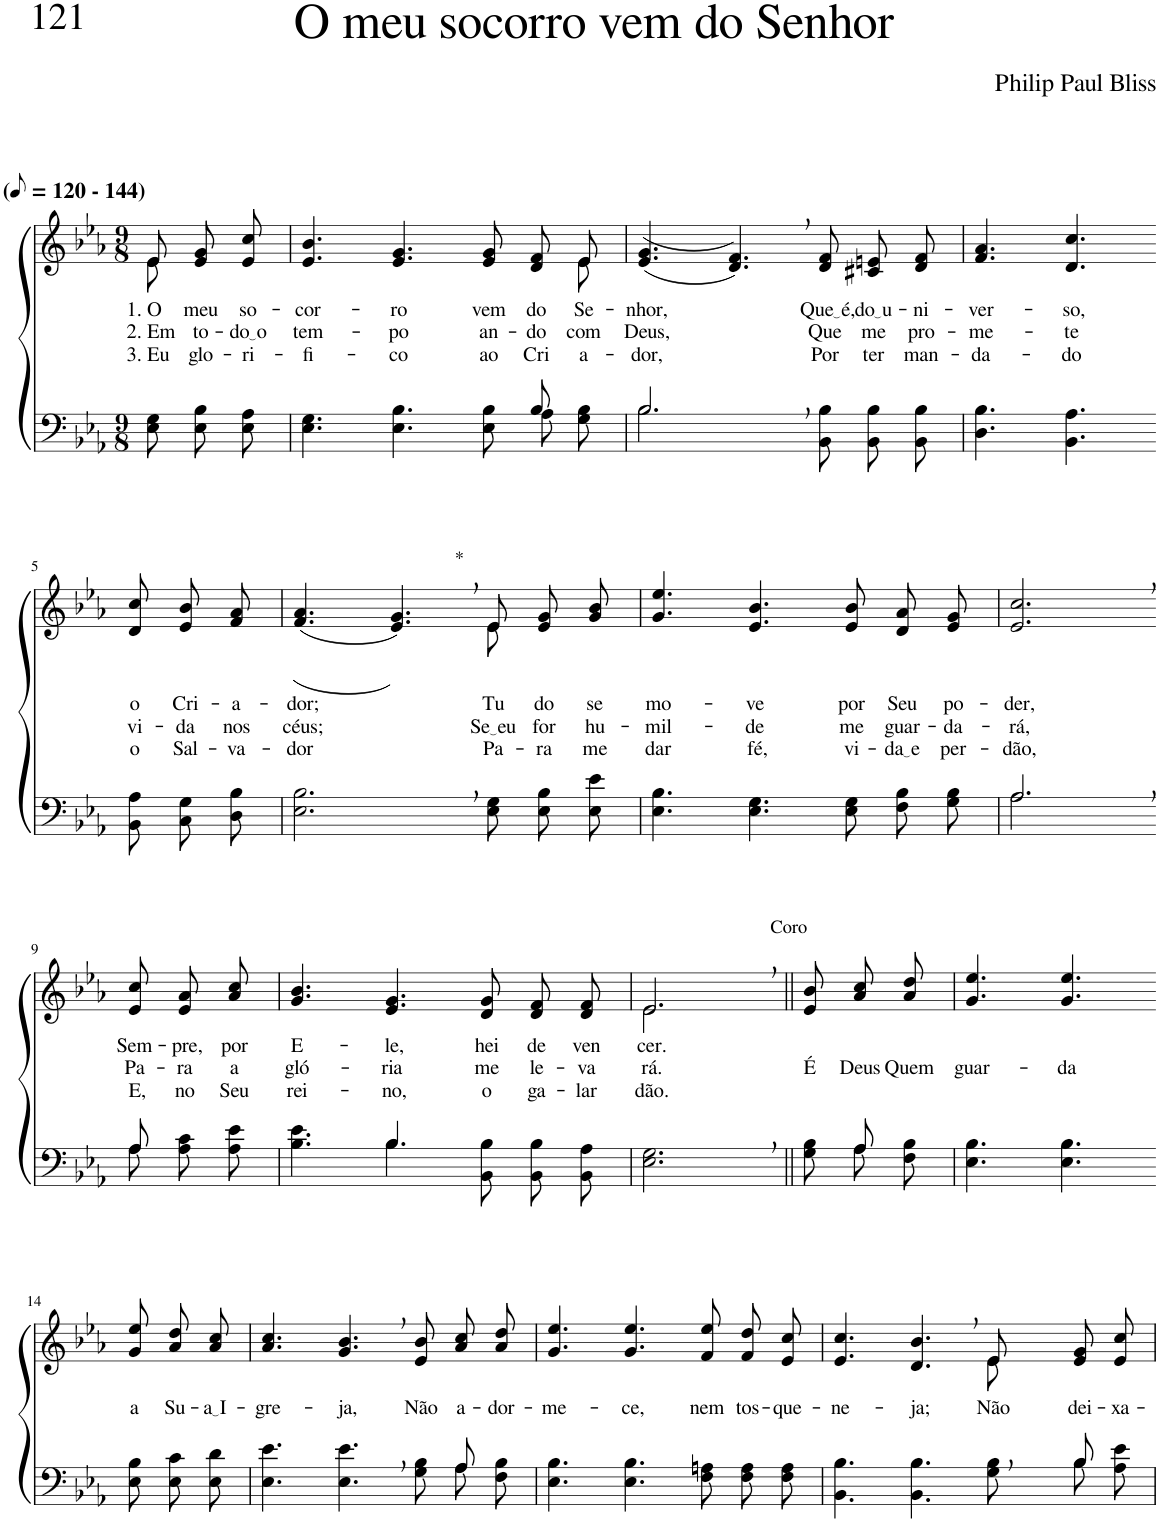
**kern	**kern	**text	**text	**text
*part2	*part1	*part1	*part1	*part1
*staff2	*staff1	*staff1	*staff1	*staff1
*I"Parte III e IV	*I"Parte I e II	*	*	*
*clefF4	*clefG2	*	*	*
*k[b-e-a-]	*k[b-e-a-]	*	*	*
*M9/8	*M9/8	*	*	*
*MM60	*MM60	*	*	*
=1	=1	=1	=1	=1
*	*^	*	*	*
!	!LO:TX:a:B:t=(	!	!	!	!
!	!LO:TX:a:B:t=- 144)	!	!	!	!
!	!	!	!LO:LY:b	!LO:LY:b	!LO:LY:b
8E-\ 8G\L	8e-/L	8e-\	1. O	2. Em	3. Eu
!	!	!	!LO:LY:b	!LO:LY:b	!LO:LY:b
8E-\ 8B-\	8e-/ 8g/	4ryy	meu	to-	glo-
!	!	!	!LO:LY:b	!LO:LY:b	!LO:LY:b
8E-\ 8A-\J	8e-/ 8cc/J	.	so-	do o	-ri-
=2	=2	=2	=2	=2	=2
*^	*	*	*	*	*
!	!	!	!	!LO:LY:b	!LO:LY:b	!LO:LY:b
2..ryy	4.E-\ 4.G\	4.e-/ 4.b-/	1ryy	-cor-	tem-	-fi-
!	!	!	!	!LO:LY:b	!LO:LY:b	!LO:LY:b
.	4.E-\ 4.B-\	4.e-/ 4.g/	.	-ro	-po	-co
!	!	!	!	!LO:LY:b	!LO:LY:b	!LO:LY:b
.	8E-\ 8B-\L	8e-/ 8g/L	.	vem	an-	ao
!	!	!	!	!LO:LY:b	!LO:LY:b	!LO:LY:b
8B-/	8A-\	8d/ 8f/	.	do	-do	Cri-
!	!	!	!	!LO:LY:b	!LO:LY:b	!LO:LY:b
8ryy	8G\ 8B-\J	8e-/J	8e-\	Se-	com	-a-
=3	=3	=3	=3	=3	=3	=3
!	!	!	!	!LO:LY:b	!LO:LY:b	!LO:LY:b
*	*	*v	*v	*	*	*
2.B-,/	2.B-\	((4.e-/ 4.g/	-nhor,	Deus,	-dor,
.	.	4.d/, 4.f/,))	.	.	.
!	!	!	!LO:LY:b	!LO:LY:b	!LO:LY:b
4.ryy	8BB-\ 8B-\L	8d/ 8f/L	Que é,	Que	Por
!	!	!	!LO:LY:b	!LO:LY:b	!LO:LY:b
.	8BB-\ 8B-\	8c#X/ 8en/	do u	me	ter
!	!	!	!LO:LY:b	!LO:LY:b	!LO:LY:b
.	8BB-\ 8B-\J	8d/ 8f/J	-ni-	pro-	man-
=4	=4	=4	=4	=4	=4
!	!	!	!LO:LY:b	!LO:LY:b	!LO:LY:b
*v	*v	*	*	*	*
4.D\ 4.B-\	4.f/ 4.a-/	-ver-	-me-	-da-
!	!	!LO:LY:b	!LO:LY:b	!LO:LY:b
4.BB-\ 4.A-\	4.d/ 4.cc/	-so,	-te	-do
!!LO:LB:g=z
=5-	=5-	=5-	=5-	=5-
!	!	!LO:LY:b	!LO:LY:b	!LO:LY:b
8BB-\ 8A-\L	8d/ 8cc/L	o	vi-	o
!	!	!LO:LY:b	!LO:LY:b	!LO:LY:b
8C\ 8G\	8e-/ 8b-/	Cri-	-da	Sal-
!	!	!LO:LY:b	!LO:LY:b	!LO:LY:b
8D\ 8B-\J	8f/ 8a-/J	-a-	nos	-va-
=6	=6	=6	=6	=6
!	!	!LO:LY:b	!LO:LY:b	!LO:LY:b
*	*^	*	*	*
2.E-\, 2.B-\,	((4.f/ 4.a-/	2.ryy	-dor;	céus;	-dor
!	!LO:TX:a:t=*	!	!	!	!
.	4.e-/, 4.g/,))	.	.	.	.
!	!	!	!	!	!LO:LY:b
!	!	!	!LO:LY:b	!LO:LY:b	!
8E-\ 8G\L	8e-/L	8e-\	Tu-	Se eu	Pa-
!	!	!	!LO:LY:b	!LO:LY:b	!LO:LY:b
8E-\ 8B-\	8e-/ 8g/	4ryy	-do	for	-ra
!	!	!	!LO:LY:b	!LO:LY:b	!LO:LY:b
8E-\ 8e-\J	8g/ 8b-/J	.	se	hu-	me
*	*v	*v	*	*	*
=7	=7	=7	=7	=7
!	!	!LO:LY:b	!LO:LY:b	!LO:LY:b
4.E-\ 4.B-\	4.g/ 4.ee-/	mo-	-mil-	dar
!	!	!LO:LY:b	!LO:LY:b	!LO:LY:b
4.E-\ 4.G\	4.e-/ 4.b-/	-ve	-de	fé,
!	!	!LO:LY:b	!LO:LY:b	!LO:LY:b
8E-\ 8G\L	8e-/ 8b-/L	por	me	vi-
!	!	!LO:LY:b	!LO:LY:b	!LO:LY:b
8F\ 8B-\	8d/ 8a-/	Seu	guar-	da e
!	!	!LO:LY:b	!LO:LY:b	!LO:LY:b
8G\ 8B-\J	8e-/ 8g/J	po-	-da-	per-
=8	=8	=8	=8	=8
*^	*	*	*	*
!	!	!	!LO:LY:b	!LO:LY:b	!LO:LY:b
2.A-,/	2.A-\	2.e-/, 2.cc/,	-der,	-rá,	-dão,
!!LO:LB:g=z
=9-	=9-	=9-	=9-	=9-	=9-
!	!	!	!LO:LY:b	!LO:LY:b	!LO:LY:b
8A-\L	8A-/	8e-/ 8cc/L	Sem-	Pa-	E,
!	!	!	!LO:LY:b	!LO:LY:b	!LO:LY:b
8A-\ 8c\	4ryy	8e-/ 8a-/	-pre,	-ra	no
!	!	!	!LO:LY:b	!LO:LY:b	!LO:LY:b
8A-\ 8e-\J	.	8a-/ 8cc/J	por	a	Seu
=10	=10	=10	=10	=10	=10
!	!	!	!LO:LY:b	!LO:LY:b	!LO:LY:b
4.ryy	4.B-\ 4.e-\	4.g/ 4.b-/	E-	gló-	rei-
!	!	!	!LO:LY:b	!LO:LY:b	!LO:LY:b
4.B-/	4.B-\	4.e-/ 4.g/	-le,	-ria	-no,
!	!	!	!LO:LY:b	!LO:LY:b	!LO:LY:b
4.ryy	8BB-\ 8B-\L	8d/ 8g/L	hei	me	o
!	!	!	!LO:LY:b	!LO:LY:b	!LO:LY:b
.	8BB-\ 8B-\	8d/ 8f/	de	le-	ga-
!	!	!	!LO:LY:b	!LO:LY:b	!LO:LY:b
.	8BB-\ 8A-\J	8d/ 8f/J	ven-	-va-	-lar-
=11	=11	=11	=11	=11	=11
*	*	*^	*	*	*
!	!	!LO:TX:a:t=Coro	!	!	!	!
!	!	!	!	!LO:LY:b	!LO:LY:b	!LO:LY:b
*v	*v	*	*	*	*	*
2.E-\, 2.G\,	2.e-,/	2.e-\	-cer.	-rá.	-dão.
=12||	=12||	=12||	=12||	=12||	=12||
*^	*	*	*	*	*
!	!	!	!	!	!LO:LY:b	!
*	*	*v	*v	*	*	*
8ryy	8G\ 8B-\L	8e-/ 8b-/L	.	É	.
!	!	!	!	!LO:LY:b	!
8A-/	8A-\	8a-/ 8cc/	.	Deus	.
!	!	!	!	!LO:LY:b	!
8ryy	8F\ 8B-\J	8a-/ 8dd/J	.	Quem	.
=13	=13	=13	=13	=13	=13
!	!	!	!	!LO:LY:b	!
*v	*v	*	*	*	*
4.E-\ 4.B-\	4.g/ 4.ee-/	.	guar-	.
!	!	!	!LO:LY:b	!
4.E-\ 4.B-\	4.g/ 4.ee-/	.	-da	.
!!LO:LB:g=z
=14-	=14-	=14-	=14-	=14-
!	!	!LO:LY:b	!	!
8E-\ 8B-\L	8g/ 8ee-/L	a	.	.
!	!	!LO:LY:b	!	!
8E-\ 8c\	8a-/ 8dd/	Su-	.	.
!	!	!LO:LY:b	!	!
8E-\ 8d\J	8a-/ 8cc/J	a I	.	.
=15	=15	=15	=15	=15
*^	*	*	*	*
!	!	!	!LO:LY:b	!	!
4.E-\ 4.e-\	2..ryy	4.a-/ 4.cc/	-gre-	.	.
!	!	!	!LO:LY:b	!	!
4.E-\, 4.e-\,	.	4.g/, 4.b-/,	-ja,	.	.
!	!	!	!LO:LY:b	!	!
8G\ 8B-\L	.	8e-/ 8b-/L	Não	.	.
!	!	!	!LO:LY:b	!	!
8A-\	8A-/	8a-/ 8cc/	a-	.	.
!	!	!	!LO:LY:b	!	!
8F\ 8B-\J	8ryy	8a-/ 8dd/J	-dor-	.	.
=16	=16	=16	=16	=16	=16
!	!	!	!LO:LY:b	!	!
*v	*v	*	*	*	*
4.E-\ 4.B-\	4.g/ 4.ee-/	-me-	.	.
!	!	!LO:LY:b	!	!
4.E-\ 4.B-\	4.g/ 4.ee-/	-ce,	.	.
!	!	!LO:LY:b	!	!
8F\ 8An\L	8f/ 8ee-/L	nem	.	.
!	!	!LO:LY:b	!	!
8F\ 8A\	8f/ 8dd/	tos-	.	.
!	!	!LO:LY:b	!	!
8F\ 8A\J	8e-/ 8cc/J	-que-	.	.
=17	=17	=17	=17	=17
*^	*	*	*	*
!	!	!	!LO:LY:b	!	!
*	*	*^	*	*	*
2..ryy	4.BB-\ 4.B-\	4.e-/ 4.cc/	2.ryy	-ne-	.	.
!	!	!	!	!LO:LY:b	!	!
.	4.BB-\ 4.B-\	4.d/, 4.b-/,	.	-ja;	.	.
!	!	!	!	!LO:LY:b	!	!
.	8G\ 8B-\L	8e-/L	8e-\	-Não	.	.
!	!	!	!	!LO:LY:b	!	!
8B-/	8B-\	8e-/ 8g/	4ryy	dei-	.	.
!	!	!	!	!LO:LY:b	!	!
8ryy	8A-\ 8e-\J	8e-/ 8cc/J	.	-xa-	.	.
*v	*v	*	*	*	*	*
*	*v	*v	*	*	*
=	=	=	=	=
*-	*-	*-	*-	*-
